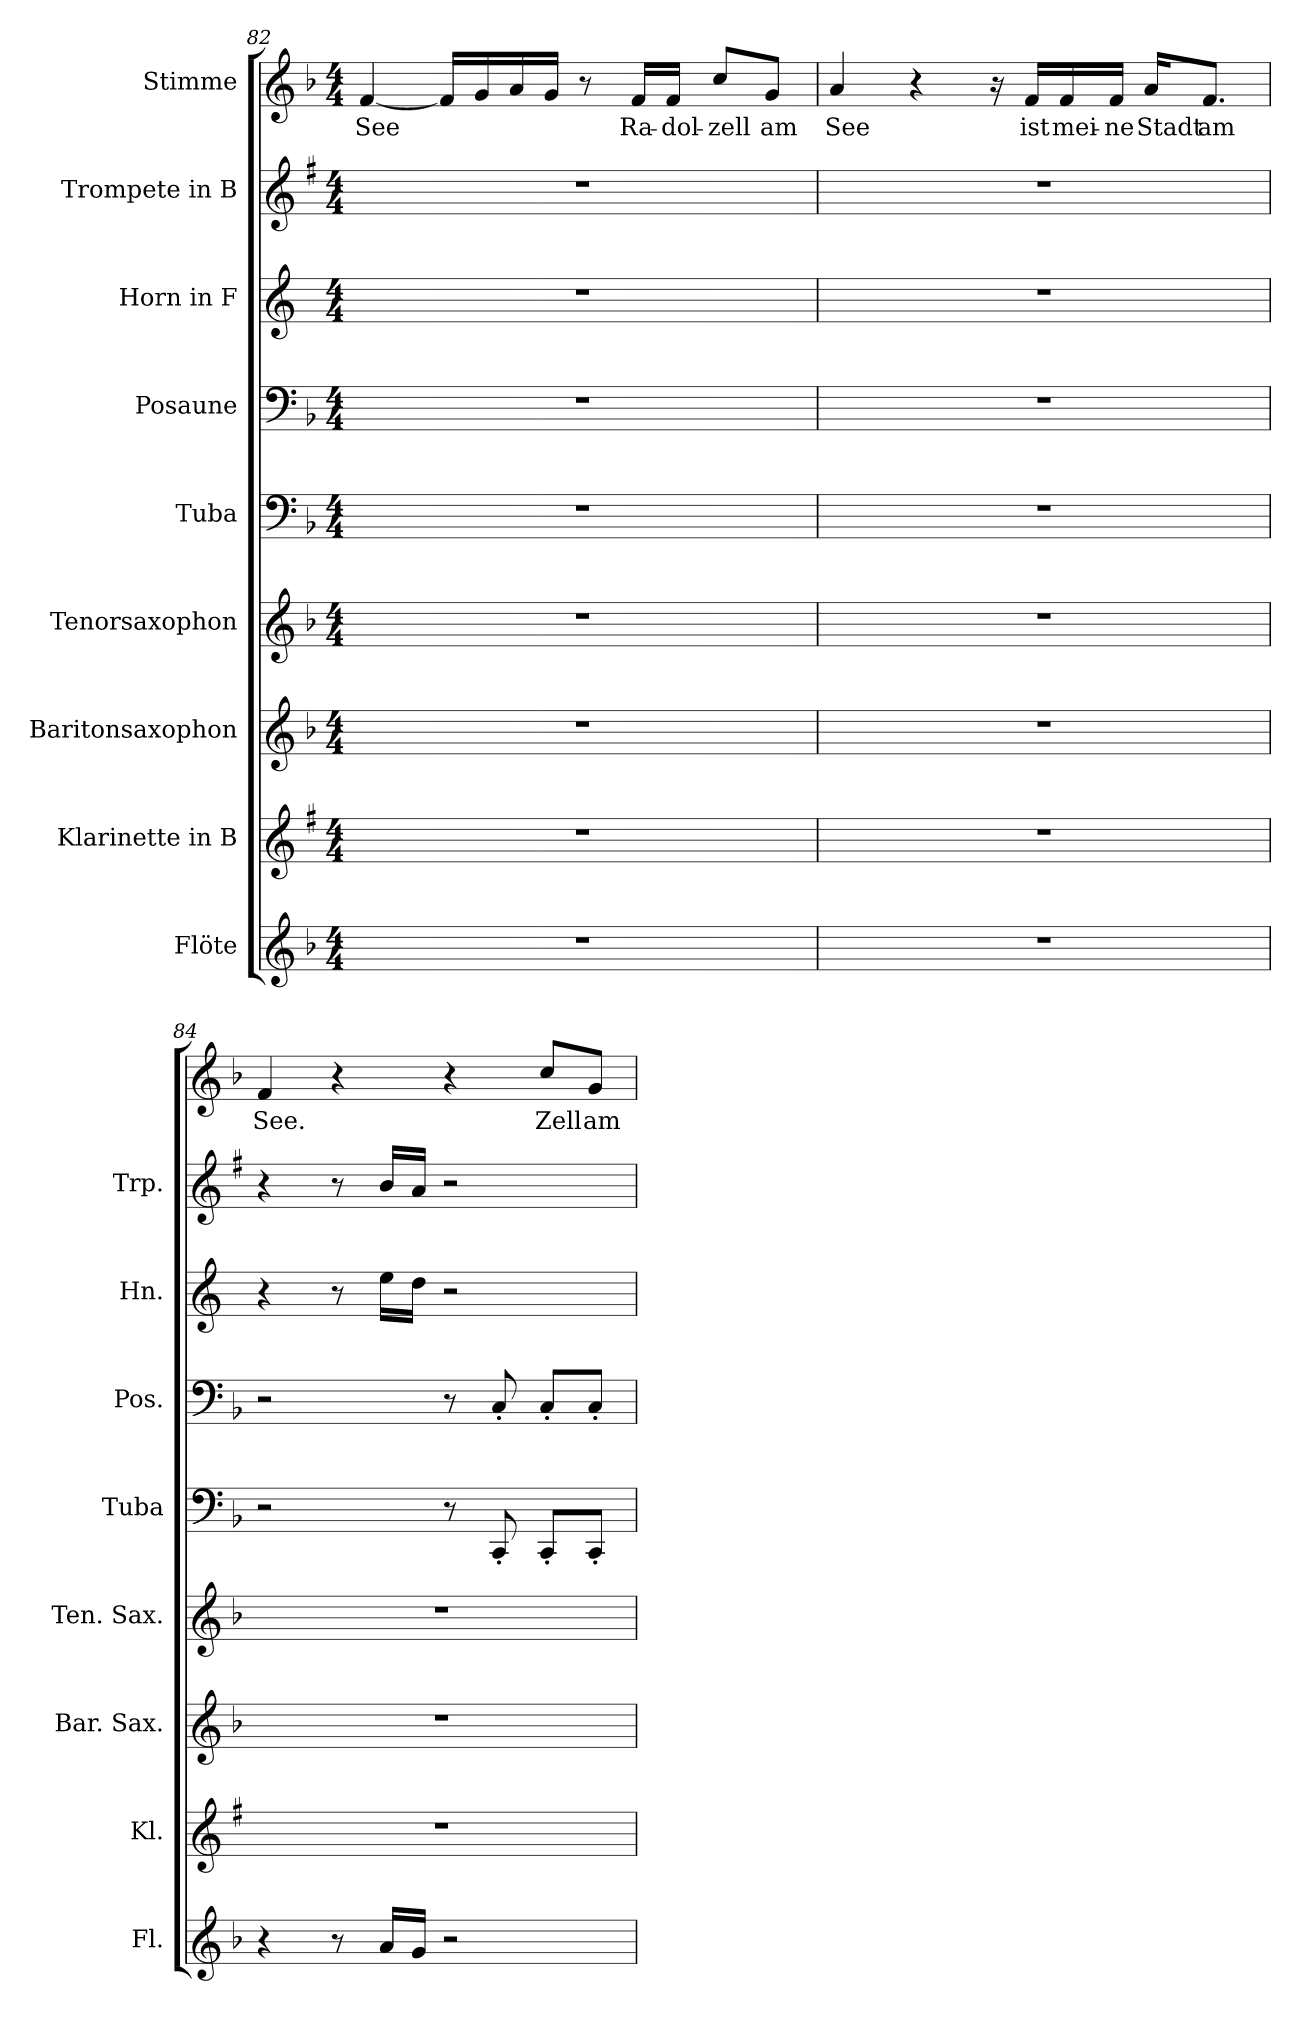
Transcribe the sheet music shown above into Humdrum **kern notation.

**kern	**kern	**kern	**kern	**kern	**kern	**kern	**kern	**kern	**text
*part9	*part8	*part7	*part6	*part5	*part4	*part3	*part2	*part1	*part1
*staff9	*staff8	*staff7	*staff6	*staff5	*staff4	*staff3	*staff2	*staff1	*staff1
*I"Flöte	*I"Klarinette in B	*I"Baritonsaxophon	*I"Tenorsaxophon	*I"Tuba	*I"Posaune	*I"Horn in F	*I"Trompete in B	*I"Stimme	*
*I'Fl.	*I'Kl.	*I'Bar. Sax.	*I'Ten. Sax.	*I'Tuba	*I'Pos.	*I'Hn.	*I'Trp.	*	*
*clefG2	*clefG2	*clefG2	*clefG2	*clefF4	*clefF4	*clefG2	*clefG2	*clefG2	*
*	*ITrd1c2	*ITrd12c21	*ITrd8c14	*	*	*ITrd4c7	*ITrd1c2	*	*
*k[b-]	*k[b-]	*k[b-]	*k[b-]	*k[b-]	*k[b-]	*k[b-]	*k[b-]	*k[b-]	*
*d:	*d:	*d:	*d:	*d:	*d:	*d:	*d:	*d:	*
*M4/4	*M4/4	*M4/4	*M4/4	*M4/4	*M4/4	*M4/4	*M4/4	*M4/4	*
=82	=82	=82	=82	=82	=82	=82	=82	=82	=82
!	!	!	!	!	!	!	!	!	!LO:LY:b:color=#000000
1r	1r	1r	1r	1r	1r	1r	1r	[<4fi/	See
.	.	.	.	.	.	.	.	16fi/LL]	.
.	.	.	.	.	.	.	.	16gi/	.
.	.	.	.	.	.	.	.	16ai/	.
.	.	.	.	.	.	.	.	16gi/JJ	.
.	.	.	.	.	.	.	.	8r	.
!	!	!	!	!	!	!	!	!	!LO:LY:b:color=#000000
.	.	.	.	.	.	.	.	16fi/LL	Ra-
!	!	!	!	!	!	!	!	!	!LO:LY:b:color=#000000
.	.	.	.	.	.	.	.	16fi/JJ	-dol-
!	!	!	!	!	!	!	!	!	!LO:LY:b:color=#000000
.	.	.	.	.	.	.	.	8cci/L	-zell
!	!	!	!	!	!	!	!	!	!LO:LY:b:color=#000000
.	.	.	.	.	.	.	.	8gi/J	am
=83	=83	=83	=83	=83	=83	=83	=83	=83	=83
!	!	!	!	!	!	!	!	!	!LO:LY:b:color=#000000
1r	1r	1r	1r	1r	1r	1r	1r	4ai/	See
.	.	.	.	.	.	.	.	4r	.
.	.	.	.	.	.	.	.	16r	.
!	!	!	!	!	!	!	!	!	!LO:LY:b:color=#000000
.	.	.	.	.	.	.	.	16fi/LL	ist
!	!	!	!	!	!	!	!	!	!LO:LY:b:color=#000000
.	.	.	.	.	.	.	.	16fi/	mei-
!	!	!	!	!	!	!	!	!	!LO:LY:b:color=#000000
.	.	.	.	.	.	.	.	16fi/JJ	-ne
!	!	!	!	!	!	!	!	!	!LO:LY:b:color=#000000
.	.	.	.	.	.	.	.	16ai/KL	Stadt
!	!	!	!	!	!	!	!	!	!LO:LY:b:color=#000000
.	.	.	.	.	.	.	.	8.fi/J	am
=84	=84	=84	=84	=84	=84	=84	=84	=84	=84
!	!	!	!	!	!	!	!	!	!LO:LY:b:color=#000000
4r	1r	1r	1r	2r	2r	4r	4r	4fi/	See.
8r	.	.	.	.	.	8r	8r	4r	.
16ai/LL	.	.	.	.	.	16ai\LL	16ai/LL	.	.
16gi/JJ	.	.	.	.	.	16gi\JJ	16gi/JJ	.	.
2r	.	.	.	8r	8r	2r	2r	4r	.
.	.	.	.	8CC'i/	8C'i/	.	.	.	.
!	!	!	!	!	!	!	!	!	!LO:LY:b:color=#000000
.	.	.	.	8CC'i/L	8C'i/L	.	.	8cci/L	Zell
!	!	!	!	!	!	!	!	!	!LO:LY:b:color=#000000
.	.	.	.	8CC'i/J	8C'i/J	.	.	8gi/J	am
=	=	=	=	=	=	=	=	=	=
*-	*-	*-	*-	*-	*-	*-	*-	*-	*-
